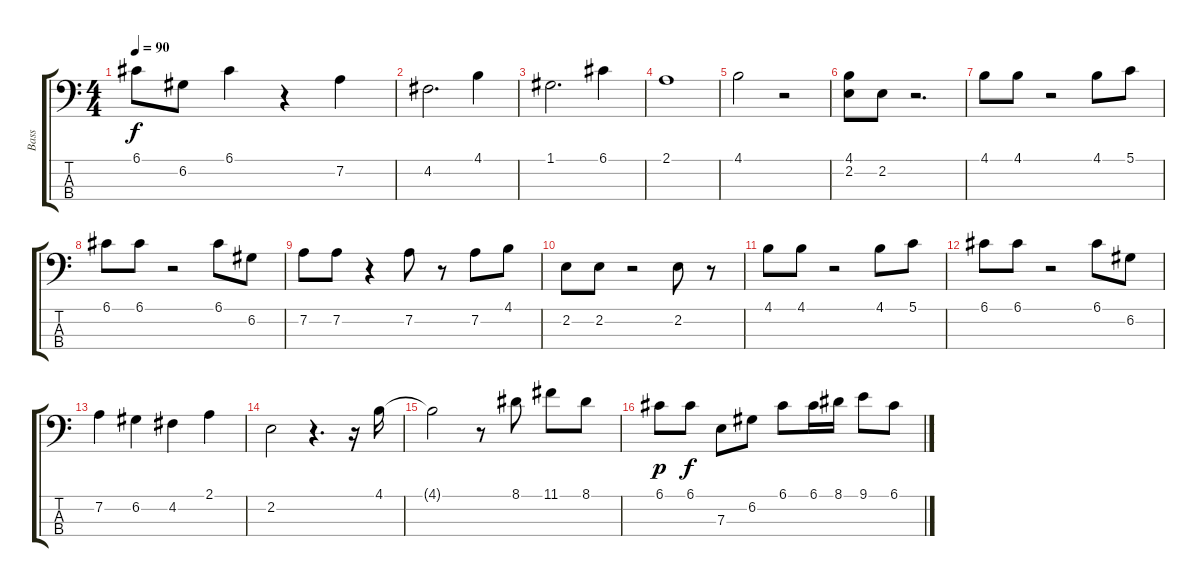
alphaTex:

\track ("Bass" "Bass") {instrument electricbassfinger}
\staff {score tabs}
\tuning (G2 D2 A1 E1) {hide}
\ts (4 4)
\tempo 90
\clef f4
\ks c
6.1.8{dy f} 6.2.8 6.1.4 r.4 7.2.4 |
4.2.2{d} 4.1.4 |
1.1.2{d} 6.1.4 |
2.1.1 |
4.1.2 r.2 |
(4.1 2.2).8 2.2.8 r.2{d} |
4.1.8 4.1.8 r.2 4.1.8 5.1.8 |
6.1.8 6.1.8 r.2 6.1.8 6.2.8 |
7.2.8 7.2.8 r.4 7.2.8 r.8 7.2.8 4.1.8 |
2.2.8 2.2.8 r.2 2.2.8 r.8 |
4.1.8 4.1.8 r.2 4.1.8 5.1.8 |
6.1.8 6.1.8 r.2 6.1.8 6.2.8 |
7.2.4 6.2.4 4.2.4 2.1.4 |
2.2.2 r.4{d} r.16 4.1.16 |
4.1{t}.2 r.8 8.1.8 11.1.8 8.1.8 |
6.1.8{dy p} 6.1.8{dy f} 7.3.8 6.2.8 6.1.8 6.1.16 8.1.16 9.1.8 6.1.8
